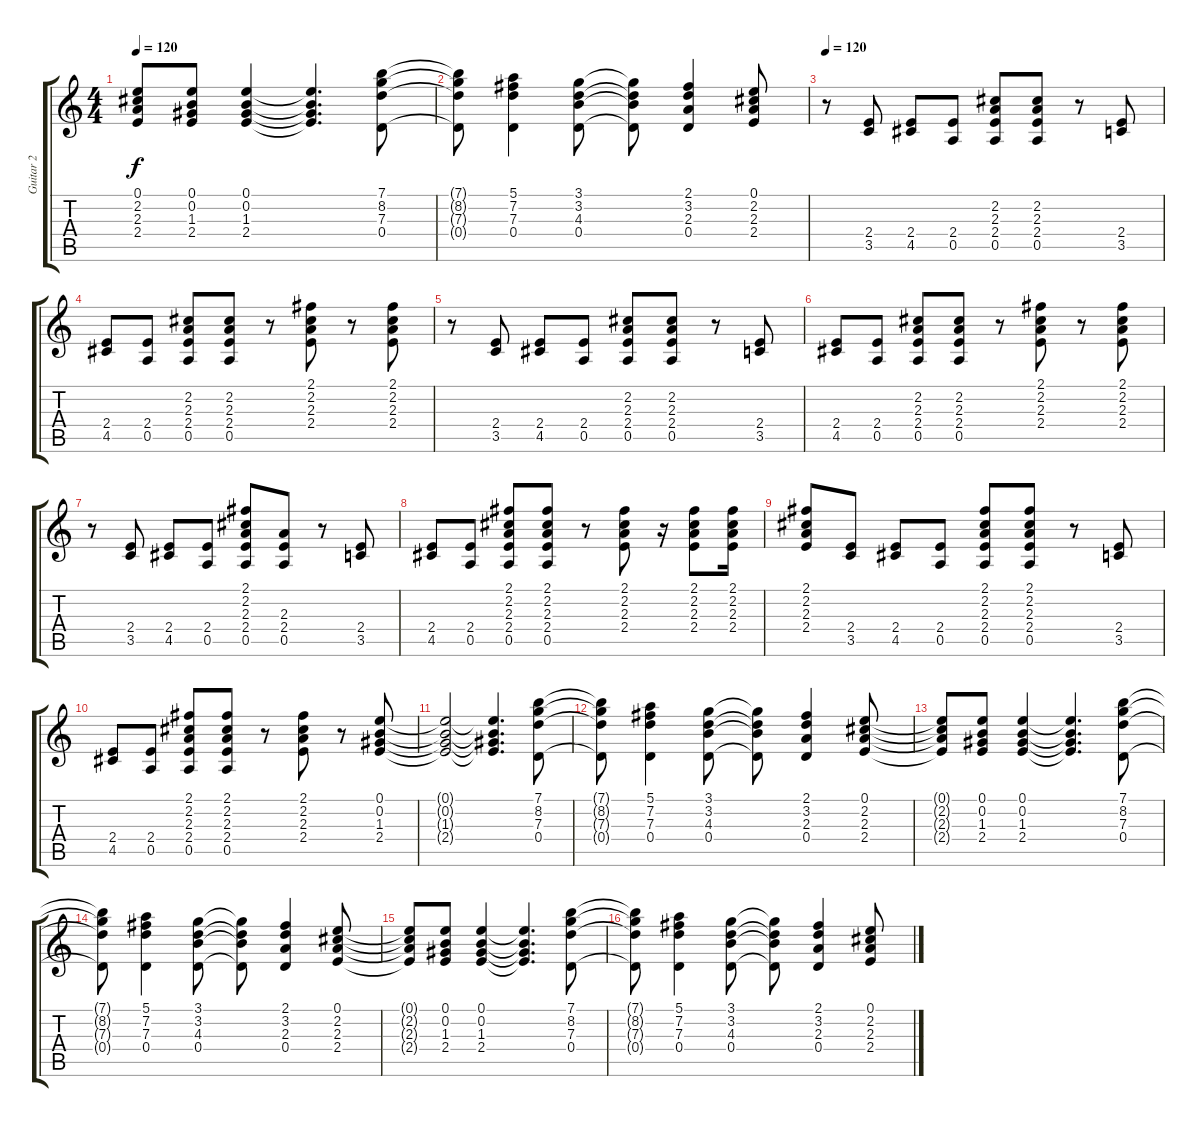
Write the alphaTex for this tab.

\track ("Guitar 2" "Guitar 2") {instrument electricguitarclean}
\staff {score tabs}
\tuning (E4 B3 G3 D3 A2 E2) {hide}
\ts (4 4)
\tempo 120
\clef g2
\ks c
(0.1{t} 2.2{t} 2.3{t} 2.4{t}).8{dy f} (0.1 0.2 1.3 2.4).8 (0.1 0.2 1.3 2.4).4 (0.1{t} 0.2{t} 1.3{t} 2.4{t}).4{d} (7.1 8.2 7.3 0.4).8 |
(7.1{t} 8.2{t} 7.3{t} 0.4{t}).8 (5.1 7.2 7.3 0.4).4 (3.1 3.2 4.3 0.4).8 (3.1{t} 3.2{t} 4.3{t} 0.4{t}).8 (2.1 3.2 2.3 0.4).4 (0.1 2.2 2.3 2.4).8 |
\tempo 120
r.8 (2.4 3.5).8 (2.4 4.5).8 (2.4 0.5).8 (2.2 2.3 2.4 0.5).8 (2.2 2.3 2.4 0.5).8 r.8 (2.4 3.5).8 |
(2.4 4.5).8 (2.4 0.5).8 (2.2 2.3 2.4 0.5).8 (2.2 2.3 2.4 0.5).8 r.8 (2.1 2.2 2.3 2.4).8 r.8 (2.1 2.2 2.3 2.4).8 |
r.8 (2.4 3.5).8 (2.4 4.5).8 (2.4 0.5).8 (2.2 2.3 2.4 0.5).8 (2.2 2.3 2.4 0.5).8 r.8 (2.4 3.5).8 |
(2.4 4.5).8 (2.4 0.5).8 (2.2 2.3 2.4 0.5).8 (2.2 2.3 2.4 0.5).8 r.8 (2.1 2.2 2.3 2.4).8 r.8 (2.1 2.2 2.3 2.4).8 |
r.8 (2.4 3.5).8 (2.4 4.5).8 (2.4 0.5).8 (2.1 2.2 2.3 2.4 0.5).8 (2.3 2.4 0.5).8 r.8 (2.4 3.5).8 |
(2.4 4.5).8 (2.4 0.5).8 (2.1 2.2 2.3 2.4 0.5).8 (2.1 2.2 2.3 2.4 0.5).8 r.8 (2.1 2.2 2.3 2.4).8 r.16 (2.1 2.2 2.3 2.4).8 (2.1 2.2 2.3 2.4).16 |
(2.1 2.2 2.3 2.4).8 (2.4 3.5).8 (2.4 4.5).8 (2.4 0.5).8 (2.1 2.2 2.3 2.4 0.5).8 (2.1 2.2 2.3 2.4 0.5).8 r.8 (2.4 3.5).8 |
(2.4 4.5).8 (2.4 0.5).8 (2.1 2.2 2.3 2.4 0.5).8 (2.1 2.2 2.3 2.4 0.5).8 r.8 (2.1 2.2 2.3 2.4).8 r.8 (0.1 0.2 1.3 2.4).8 |
(0.1{t} 0.2{t} 1.3{t} 2.4{t}).2 (0.1{t} 0.2{t} 1.3{t} 2.4{t}).4{d} (7.1 8.2 7.3 0.4).8 |
(7.1{t} 8.2{t} 7.3{t} 0.4{t}).8 (5.1 7.2 7.3 0.4).4 (3.1 3.2 4.3 0.4).8 (3.1{t} 3.2{t} 4.3{t} 0.4{t}).8 (2.1 3.2 2.3 0.4).4 (0.1 2.2 2.3 2.4).8 |
(0.1{t} 2.2{t} 2.3{t} 2.4{t}).8 (0.1 0.2 1.3 2.4).8 (0.1 0.2 1.3 2.4).4 (0.1{t} 0.2{t} 1.3{t} 2.4{t}).4{d} (7.1 8.2 7.3 0.4).8 |
(7.1{t} 8.2{t} 7.3{t} 0.4{t}).8 (5.1 7.2 7.3 0.4).4 (3.1 3.2 4.3 0.4).8 (3.1{t} 3.2{t} 4.3{t} 0.4{t}).8 (2.1 3.2 2.3 0.4).4 (0.1 2.2 2.3 2.4).8 |
(0.1{t} 2.2{t} 2.3{t} 2.4{t}).8 (0.1 0.2 1.3 2.4).8 (0.1 0.2 1.3 2.4).4 (0.1{t} 0.2{t} 1.3{t} 2.4{t}).4{d} (7.1 8.2 7.3 0.4).8 |
(7.1{t} 8.2{t} 7.3{t} 0.4{t}).8 (5.1 7.2 7.3 0.4).4 (3.1 3.2 4.3 0.4).8 (3.1{t} 3.2{t} 4.3{t} 0.4{t}).8 (2.1 3.2 2.3 0.4).4 (0.1 2.2 2.3 2.4).8
